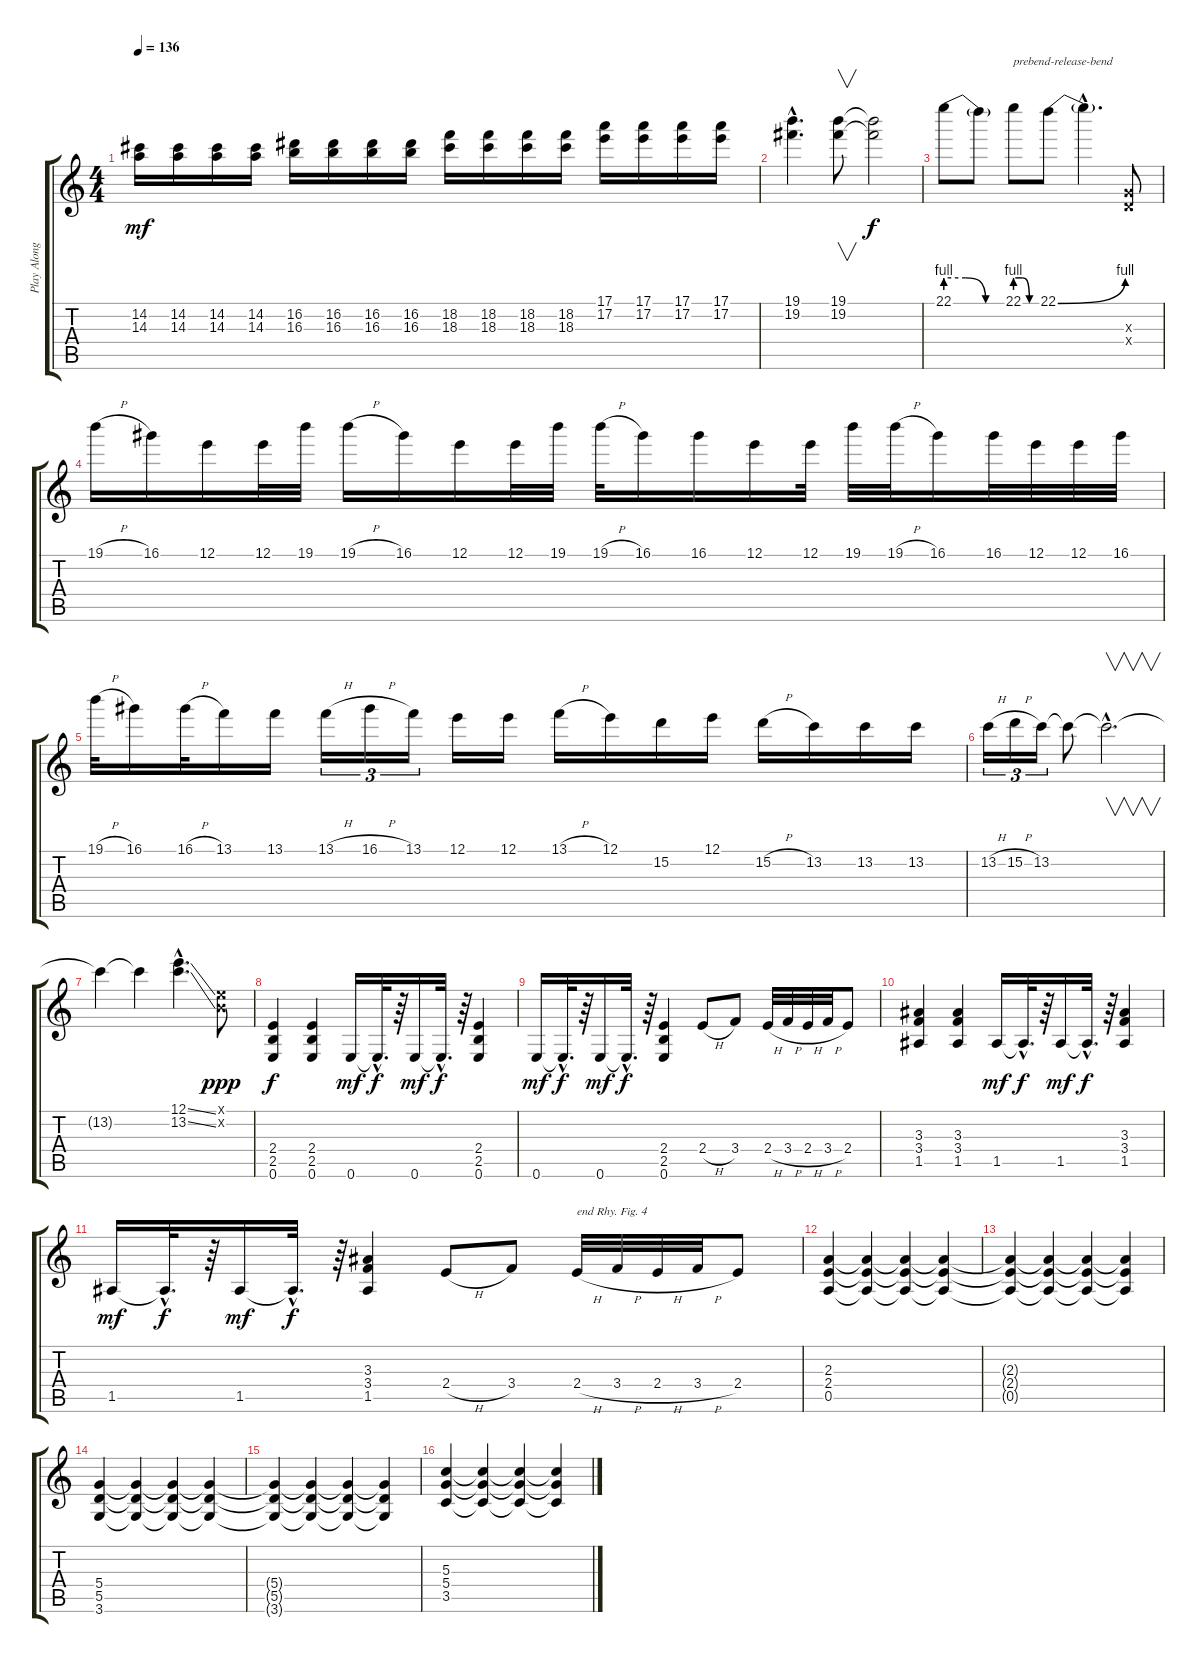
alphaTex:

\track ("Play Along" "Play Along") {instrument distortionguitar}
\staff {score tabs}
\tuning (E4 B3 G3 D3 A2 E2) {hide}
\ts (4 4)
\tempo 136
\clef g2
\ks c
(14.2 14.3).16{dy mf} (14.2 14.3).16 (14.2 14.3).16 (14.2 14.3).16 (16.2 16.3).16 (16.2 16.3).16 (16.2 16.3).16 (16.2 16.3).16 (18.2 18.3).16 (18.2 18.3).16 (18.2 18.3).16 (18.2 18.3).16 (17.1 17.2).16 (17.1 17.2).16 (17.1 17.2).16 (17.1 17.2).16 |
(19.1{hac} 19.2{hac}).4{d} (19.1 19.2).8{v} (19.1{t} 19.2{t}).2{dy f} |
22.1{be (custom 0 4 20 4 40 0 60 0)}.8 22.1{t}.8 22.1{be (custom 0 4 20 4 40 0 60 0)}.8{txt "prebend-release-bend"} 22.1{be (bend 0 0 60 4)}.8 22.1{hac t}.4{d} (0.3{x} 0.4{x}).8 |
19.1{h}.16 16.1.16 12.1.16 12.1.32 19.1.32 19.1{h}.16 16.1.16 12.1.16 12.1.32 19.1.32 19.1{h}.32 16.1.16 16.1.16 12.1.16 12.1.32 19.1.32 19.1{h}.32 16.1.16 16.1.32 12.1.32 12.1.32 16.1.32 |
19.1{h}.32 16.1.16 16.1{h}.32 13.1.16 13.1.16 13.1{h}.16{tu (3 2)} 16.1{h}.16{tu (3 2)} 13.1.16{tu (3 2)} 12.1.16 12.1.16 13.1{h}.16 12.1.16 15.2.16 12.1.16 15.2{h}.16 13.2.16 13.2.16 13.2.16 |
13.2{h}.16{tu (3 2)} 15.2{h}.16{tu (3 2)} 13.2.16{tu (3 2)} 13.2{t}.8 13.2{hac t}.2{v d} |
13.2{t}.4 13.2{t}.4 (12.1{ss hac} 13.2{ss hac}).4{d} (0.1{x} 0.2{x}).8{dy ppp} |
(2.4 2.5 0.6).4{dy f} (2.4 2.5 0.6).4 0.6.16{dy mf} 0.6{hac t}.32{d dy f} r.64 0.6.16{dy mf} 0.6{hac t}.32{d dy f} r.64 (2.4 2.5 0.6).4 |
0.6.16{dy mf} 0.6{hac t}.32{d dy f} r.64 0.6.16{dy mf} 0.6{hac t}.32{d dy f} r.64 (2.4 2.5 0.6).4 2.4{h}.8 3.4.8 2.4{h}.32 3.4{h}.32 2.4{h}.32 3.4{h}.32 2.4.8 |
(3.3 3.4 1.5).4 (3.3 3.4 1.5).4 1.5.16{dy mf} 1.5{hac t}.32{d dy f} r.64 1.5.16{dy mf} 1.5{hac t}.32{d dy f} r.64 (3.3 3.4 1.5).4 |
1.5.16{dy mf} 1.5{hac t}.32{d dy f} r.64 1.5.16{dy mf} 1.5{hac t}.32{d dy f} r.64 (3.3 3.4 1.5).4 2.4{h}.8 3.4.8 2.4{h}.32{txt "end Rhy. Fig. 4"} 3.4{h}.32 2.4{h}.32 3.4{h}.32 2.4.8 |
(2.3 2.4 0.5).4 (2.3{t} 2.4{t} 0.5{t}).4 (2.3{t} 2.4{t} 0.5{t}).4 (2.3{t} 2.4{t} 0.5{t}).4 |
(2.3{t} 2.4{t} 0.5{t}).4 (2.3{t} 2.4{t} 0.5{t}).4 (2.3{t} 2.4{t} 0.5{t}).4 (2.3{t} 2.4{t} 0.5{t}).4 |
(5.4 5.5 3.6).4 (5.4{t} 5.5{t} 3.6{t}).4 (5.4{t} 5.5{t} 3.6{t}).4 (5.4{t} 5.5{t} 3.6{t}).4 |
(5.4{t} 5.5{t} 3.6{t}).4 (5.4{t} 5.5{t} 3.6{t}).4 (5.4{t} 5.5{t} 3.6{t}).4 (5.4{t} 5.5{t} 3.6{t}).4 |
(5.3 5.4 3.5).4 (5.3{t} 5.4{t} 3.5{t}).4 (5.3{t} 5.4{t} 3.5{t}).4 (5.3{t} 5.4{t} 3.5{t}).4
